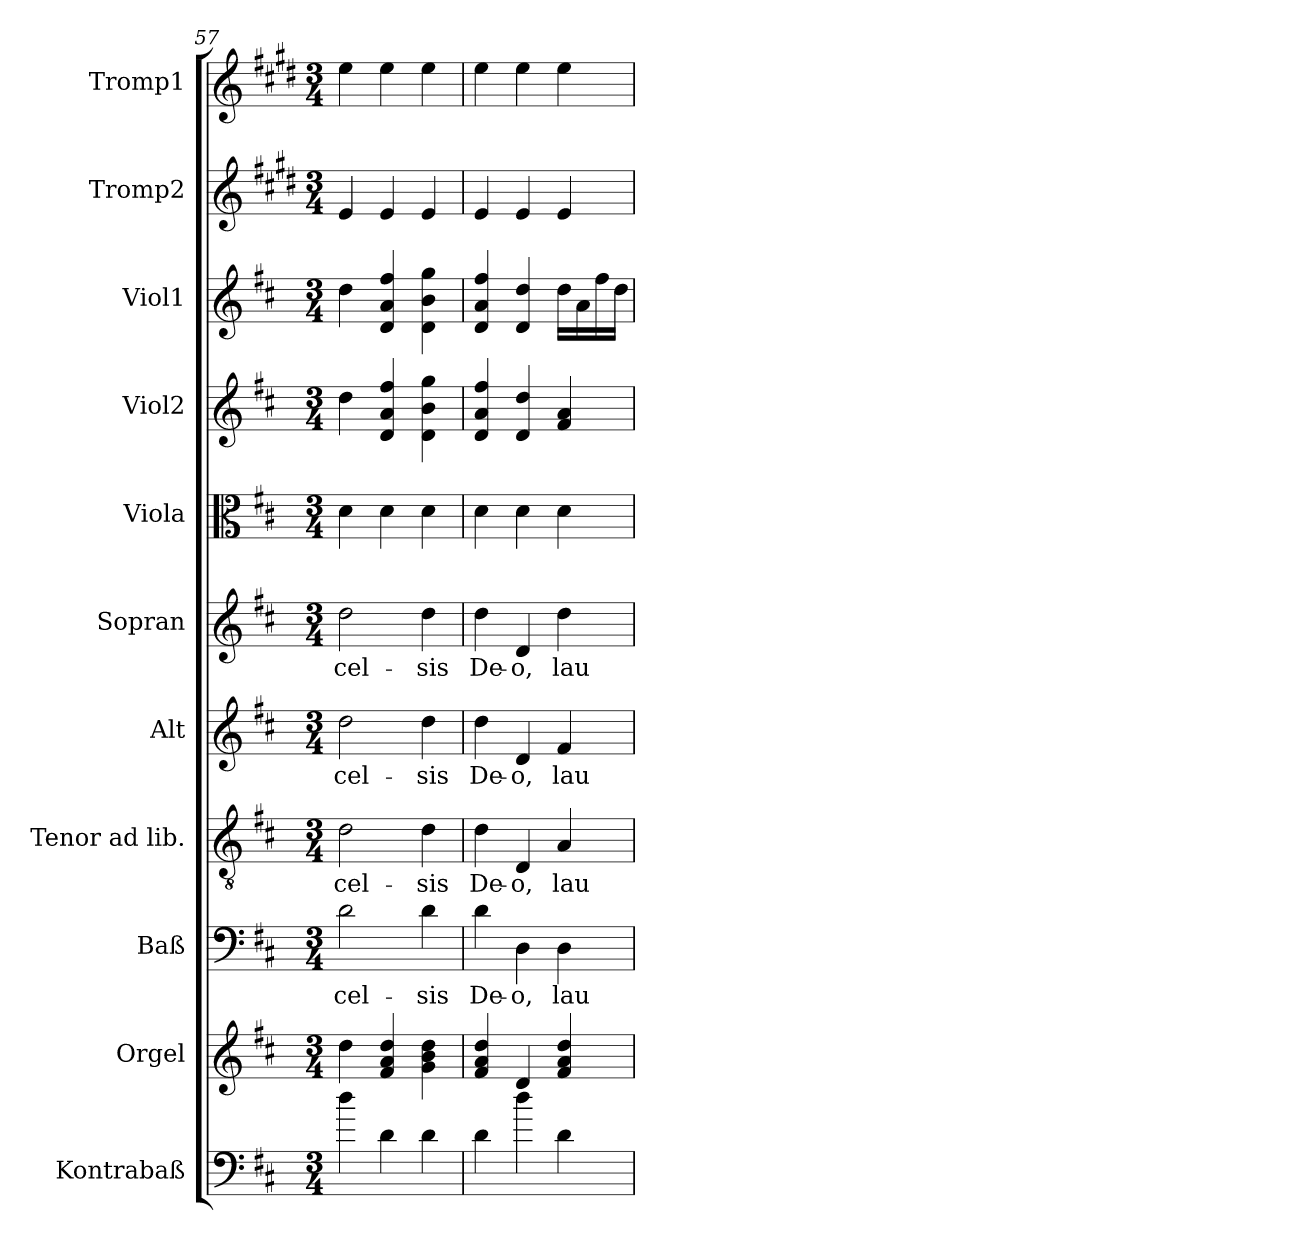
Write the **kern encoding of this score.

**kern	**kern	**kern	**text	**kern	**text	**kern	**text	**kern	**text	**kern	**kern	**kern	**kern	**kern
*part11	*part10	*part9	*part9	*part8	*part8	*part7	*part7	*part6	*part6	*part5	*part4	*part3	*part2	*part1
*staff11	*staff10	*staff9	*staff9	*staff8	*staff8	*staff7	*staff7	*staff6	*staff6	*staff5	*staff4	*staff3	*staff2	*staff1
*I"Kontrabaß	*I"Orgel	*I"Baß	*	*I"Tenor ad lib.	*	*I"Alt	*	*I"Sopran	*	*I"Viola	*I"Viol2	*I"Viol1	*I"Tromp2	*I"Tromp1
*	*	*	*	*	*	*	*	*	*	*I'Vla	*	*	*	*
*clefF4	*clefG2	*clefF4	*	*clefGv2	*	*clefG2	*	*clefG2	*	*clefC3	*clefG2	*clefG2	*clefG2	*clefG2
*ITrd7c12	*	*	*	*	*	*	*	*	*	*	*	*	*ITrd1c2	*ITrd1c2
*k[f#c#]	*k[f#c#]	*k[f#c#]	*	*k[f#c#]	*	*k[f#c#]	*	*k[f#c#]	*	*k[f#c#]	*k[f#c#]	*k[f#c#]	*k[f#c#]	*k[f#c#]
*D:	*D:	*D:	*	*D:	*	*D:	*	*D:	*	*D:	*D:	*D:	*D:	*D:
*M3/4	*M3/4	*M3/4	*	*M3/4	*	*M3/4	*	*M3/4	*	*M3/4	*M3/4	*M3/4	*M3/4	*M3/4
=57	=57	=57	=57	=57	=57	=57	=57	=57	=57	=57	=57	=57	=57	=57
!	!	!	!LO:LY:b	!	!LO:LY:b	!	!LO:LY:b	!	!LO:LY:b	!	!	!	!	!
4d\	4dd\	2d\	-cel-	2d\	-cel-	2dd\	-cel-	2dd\	-cel-	4d\	4dd\	4dd\	4d/	4dd\
4D\	4f#/ 4a/ 4dd/	.	.	.	.	.	.	.	.	4d\	4d/ 4a/ 4ff#/	4d/ 4a/ 4ff#/	4d/	4dd\
!	!	!	!LO:LY:b	!	!LO:LY:b	!	!LO:LY:b	!	!LO:LY:b	!	!	!	!	!
4D\	4g\ 4b\ 4dd\	4d\	-sis	4d\	-sis	4dd\	-sis	4dd\	-sis	4d\	4d\ 4b\ 4gg\	4d\ 4b\ 4gg\	4d/	4dd\
=58	=58	=58	=58	=58	=58	=58	=58	=58	=58	=58	=58	=58	=58	=58
!	!	!	!LO:LY:b	!	!LO:LY:b	!	!LO:LY:b	!	!LO:LY:b	!	!	!	!	!
4D\	4f#/ 4a/ 4dd/	4d\	De-	4d\	De-	4dd\	De-	4dd\	De-	4d\	4d/ 4a/ 4ff#/	4d/ 4a/ 4ff#/	4d/	4dd\
!	!	!	!LO:LY:b	!	!LO:LY:b	!	!LO:LY:b	!	!LO:LY:b	!	!	!	!	!
4d\	4d/	4D\	-o,	4D/	-o,	4d/	-o,	4d/	-o,	4d\	4d/ 4dd/	4d/ 4dd/	4d/	4dd\
!	!	!	!LO:LY:b	!	!LO:LY:b	!	!LO:LY:b	!	!LO:LY:b	!	!	!	!	!
4D\	4f#/ 4a/ 4dd/	4D\	lau-	4A/	lau-	4f#/	lau-	4dd\	lau-	4d\	4f#/ 4a/	16dd\LL	4d/	4dd\
.	.	.	.	.	.	.	.	.	.	.	.	16a\	.	.
.	.	.	.	.	.	.	.	.	.	.	.	16ff#\	.	.
.	.	.	.	.	.	.	.	.	.	.	.	16dd\JJ	.	.
=	=	=	=	=	=	=	=	=	=	=	=	=	=	=
*-	*-	*-	*-	*-	*-	*-	*-	*-	*-	*-	*-	*-	*-	*-
